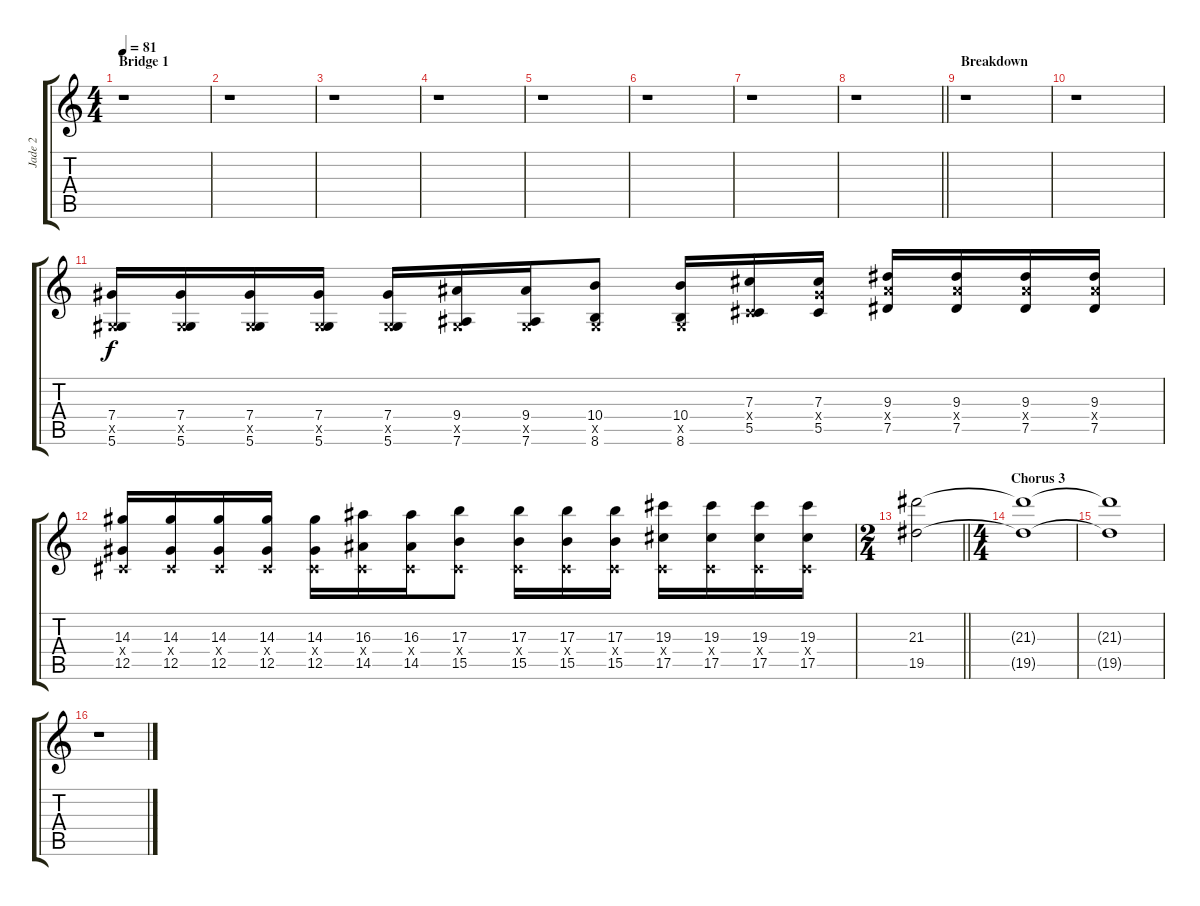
\track ("Jade 2" "Jade 2") {instrument overdrivenguitar}
\staff {score tabs}
\tuning (Eb4 Bb3 Gb3 Db3 Ab2 Eb2) {hide}
\ts (4 4)
\section ("" "Bridge 1")
\tempo 81
\clef g2
\ks c
r.1{dy f} |
r.1 |
r.1 |
r.1 |
r.1 |
r.1 |
r.1 |
\barLineRight lightlight
r.1 |
\section ("" "Breakdown")
r.1{volume 16} |
r.1 |
(7.4 0.5{x} 5.6).16 (7.4 0.5{x} 5.6).16 (7.4 0.5{x} 5.6).16 (7.4 0.5{x} 5.6).16 (7.4 0.5{x} 5.6).16 (9.4 0.5{x} 7.6).16 (9.4 0.5{x} 7.6).16 (10.4 0.5{x} 8.6).8 (10.4 0.5{x} 8.6).16 (7.3 0.4{x} 5.5).16 (7.3 7.4{x} 5.5).16 (9.3 9.4{x} 7.5).16 (9.3 9.4{x} 7.5).16 (9.3 9.4{x} 7.5).16 (9.3 9.4{x} 7.5).16 |
(14.3 0.4{x} 12.5).16 (14.3 0.4{x} 12.5).16 (14.3 0.4{x} 12.5).16 (14.3 0.4{x} 12.5).16 (14.3 0.4{x} 12.5).16 (16.3 0.4{x} 14.5).16 (16.3 0.4{x} 14.5).16 (17.3 0.4{x} 15.5).8 (17.3 0.4{x} 15.5).16 (17.3 0.4{x} 15.5).16 (17.3 0.4{x} 15.5).16 (19.3 0.4{x} 17.5).16 (19.3 0.4{x} 17.5).16 (19.3 0.4{x} 17.5).16 (19.3 0.4{x} 17.5).16 |
\ts (2 4)
\barLineRight lightlight
(21.3 19.5).2 |
\ts (4 4)
\section ("" "Chorus 3")
(21.3{t} 19.5{t}).1{volume 7} |
(21.3{t} 19.5{t}).1{volume 16} |
r.1
